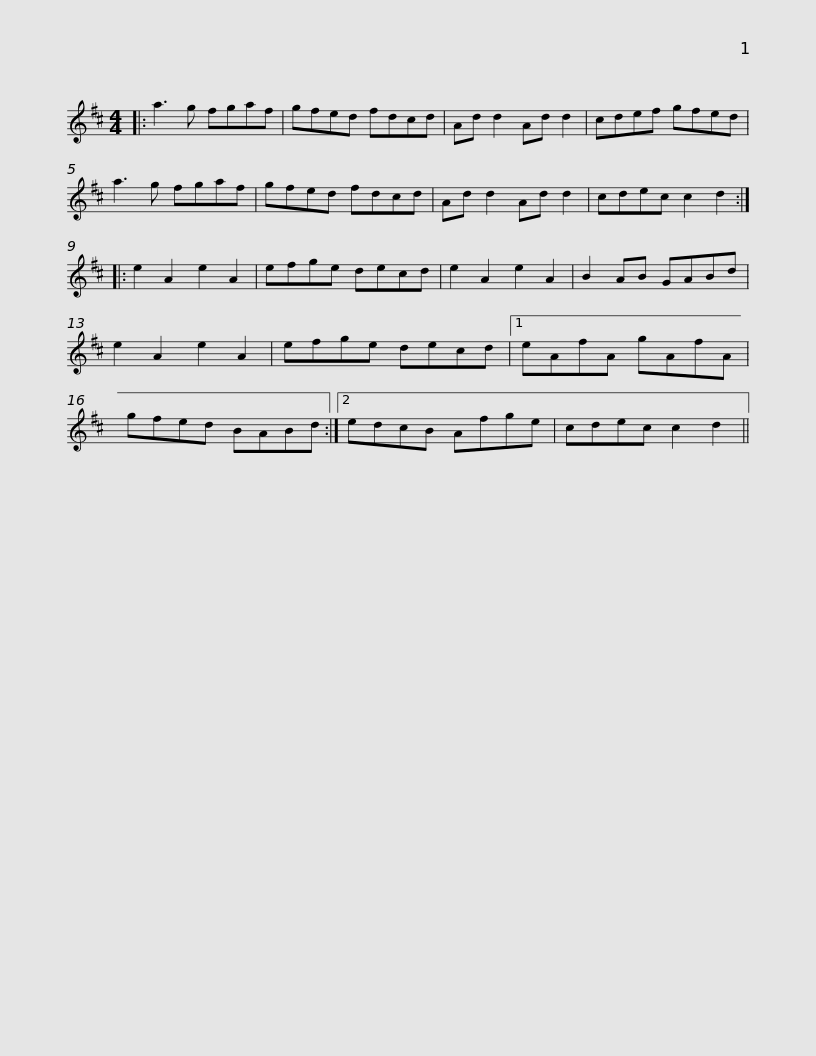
X:1
L:1/8
M:4/4
I:linebreak $
K:D
V:1 treble
V:1
|: a3 g fgaf | gfed fdcd | Ad d2 Ad d2 | cdef gfed | a3 g fgaf | %5
 gfed fdcd |$ Ad d2 Ad d2 | cdec c2 d2 :: e2 A2 e2 A2 | efge decd | %10
 e2 A2 e2 A2 | B2 AB GABd | e2 A2 e2 A2 |$ efge decd |1 eAfA gAfA | %15
 gfed BABd :|2 edcB Afge | cdec c2 d2 || %18
